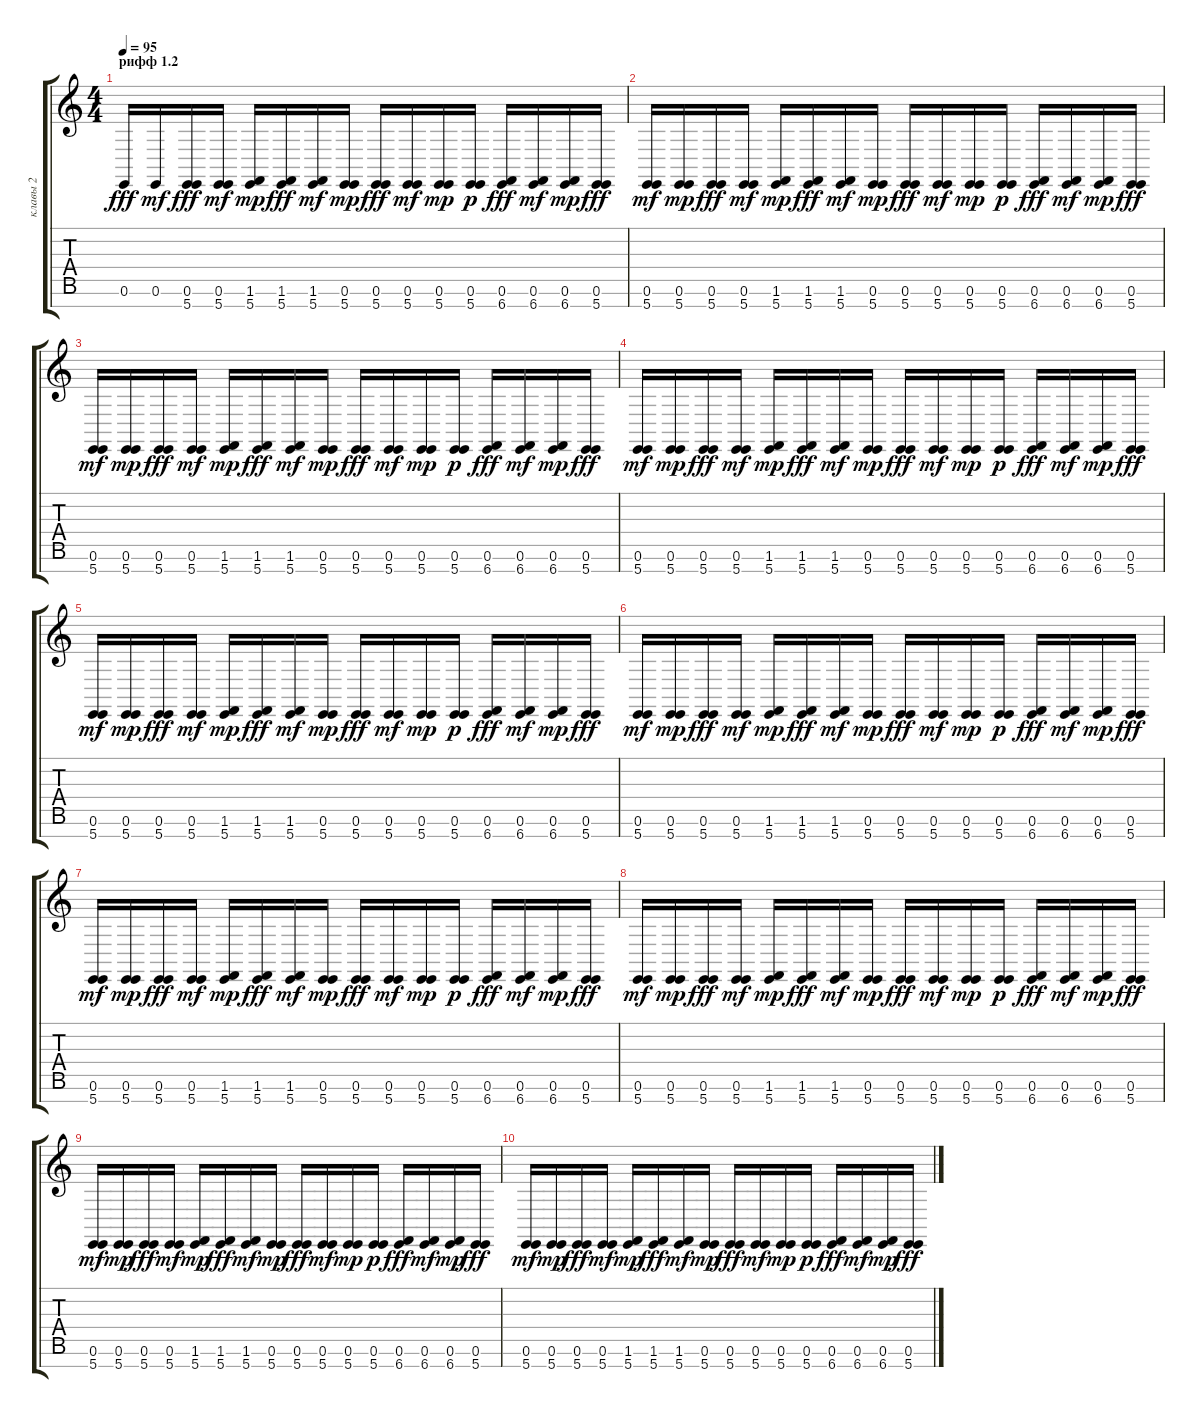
\track ("клавы 2" "клавы 2") {instrument fx4atmosphere}
\staff {score tabs}
\tuning (E4 B3 G3 D3 A2 E2 B1) {hide}
\ts (4 4)
\section ("" "рифф 1.2")
\tempo 95
\clef g2
\ks c
0.6.16{dy fff instrument synthbass1} 0.6.16{dy mf} (0.6 5.7).16{dy fff} (0.6 5.7).16{dy mf} (1.6 5.7).16{dy mp} (1.6 5.7).16{dy fff} (1.6 5.7).16{dy mf} (0.6 5.7).16{dy mp} (0.6 5.7).16{dy fff} (0.6 5.7).16{dy mf} (0.6 5.7).16{dy mp} (0.6 5.7).16{dy p} (0.6 6.7).16{dy fff} (0.6 6.7).16{dy mf} (0.6 6.7).16{dy mp} (0.6 5.7).16{dy fff} |
(0.6 5.7).16{dy mf} (0.6 5.7).16{dy mp} (0.6 5.7).16{dy fff} (0.6 5.7).16{dy mf} (1.6 5.7).16{dy mp} (1.6 5.7).16{dy fff} (1.6 5.7).16{dy mf} (0.6 5.7).16{dy mp} (0.6 5.7).16{dy fff} (0.6 5.7).16{dy mf} (0.6 5.7).16{dy mp} (0.6 5.7).16{dy p} (0.6 6.7).16{dy fff} (0.6 6.7).16{dy mf} (0.6 6.7).16{dy mp} (0.6 5.7).16{dy fff} |
(0.6 5.7).16{dy mf} (0.6 5.7).16{dy mp} (0.6 5.7).16{dy fff} (0.6 5.7).16{dy mf} (1.6 5.7).16{dy mp} (1.6 5.7).16{dy fff} (1.6 5.7).16{dy mf} (0.6 5.7).16{dy mp} (0.6 5.7).16{dy fff} (0.6 5.7).16{dy mf} (0.6 5.7).16{dy mp} (0.6 5.7).16{dy p} (0.6 6.7).16{dy fff} (0.6 6.7).16{dy mf} (0.6 6.7).16{dy mp} (0.6 5.7).16{dy fff} |
(0.6 5.7).16{dy mf} (0.6 5.7).16{dy mp} (0.6 5.7).16{dy fff} (0.6 5.7).16{dy mf} (1.6 5.7).16{dy mp} (1.6 5.7).16{dy fff} (1.6 5.7).16{dy mf} (0.6 5.7).16{dy mp} (0.6 5.7).16{dy fff} (0.6 5.7).16{dy mf} (0.6 5.7).16{dy mp} (0.6 5.7).16{dy p} (0.6 6.7).16{dy fff} (0.6 6.7).16{dy mf} (0.6 6.7).16{dy mp} (0.6 5.7).16{dy fff} |
(0.6 5.7).16{dy mf} (0.6 5.7).16{dy mp} (0.6 5.7).16{dy fff} (0.6 5.7).16{dy mf} (1.6 5.7).16{dy mp} (1.6 5.7).16{dy fff} (1.6 5.7).16{dy mf} (0.6 5.7).16{dy mp} (0.6 5.7).16{dy fff} (0.6 5.7).16{dy mf} (0.6 5.7).16{dy mp} (0.6 5.7).16{dy p} (0.6 6.7).16{dy fff} (0.6 6.7).16{dy mf} (0.6 6.7).16{dy mp} (0.6 5.7).16{dy fff} |
(0.6 5.7).16{dy mf} (0.6 5.7).16{dy mp} (0.6 5.7).16{dy fff} (0.6 5.7).16{dy mf} (1.6 5.7).16{dy mp} (1.6 5.7).16{dy fff} (1.6 5.7).16{dy mf} (0.6 5.7).16{dy mp} (0.6 5.7).16{dy fff} (0.6 5.7).16{dy mf} (0.6 5.7).16{dy mp} (0.6 5.7).16{dy p} (0.6 6.7).16{dy fff} (0.6 6.7).16{dy mf} (0.6 6.7).16{dy mp} (0.6 5.7).16{dy fff} |
(0.6 5.7).16{dy mf} (0.6 5.7).16{dy mp} (0.6 5.7).16{dy fff} (0.6 5.7).16{dy mf} (1.6 5.7).16{dy mp} (1.6 5.7).16{dy fff} (1.6 5.7).16{dy mf} (0.6 5.7).16{dy mp} (0.6 5.7).16{dy fff} (0.6 5.7).16{dy mf} (0.6 5.7).16{dy mp} (0.6 5.7).16{dy p} (0.6 6.7).16{dy fff} (0.6 6.7).16{dy mf} (0.6 6.7).16{dy mp} (0.6 5.7).16{dy fff} |
(0.6 5.7).16{dy mf} (0.6 5.7).16{dy mp} (0.6 5.7).16{dy fff} (0.6 5.7).16{dy mf} (1.6 5.7).16{dy mp} (1.6 5.7).16{dy fff} (1.6 5.7).16{dy mf} (0.6 5.7).16{dy mp} (0.6 5.7).16{dy fff} (0.6 5.7).16{dy mf} (0.6 5.7).16{dy mp} (0.6 5.7).16{dy p} (0.6 6.7).16{dy fff} (0.6 6.7).16{dy mf} (0.6 6.7).16{dy mp} (0.6 5.7).16{dy fff} |
(0.6 5.7).16{dy mf} (0.6 5.7).16{dy mp} (0.6 5.7).16{dy fff} (0.6 5.7).16{dy mf} (1.6 5.7).16{dy mp} (1.6 5.7).16{dy fff} (1.6 5.7).16{dy mf} (0.6 5.7).16{dy mp} (0.6 5.7).16{dy fff} (0.6 5.7).16{dy mf} (0.6 5.7).16{dy mp} (0.6 5.7).16{dy p} (0.6 6.7).16{dy fff} (0.6 6.7).16{dy mf} (0.6 6.7).16{dy mp} (0.6 5.7).16{dy fff} |
(0.6 5.7).16{dy mf volume 0} (0.6 5.7).16{dy mp} (0.6 5.7).16{dy fff} (0.6 5.7).16{dy mf} (1.6 5.7).16{dy mp} (1.6 5.7).16{dy fff} (1.6 5.7).16{dy mf} (0.6 5.7).16{dy mp} (0.6 5.7).16{dy fff} (0.6 5.7).16{dy mf} (0.6 5.7).16{dy mp} (0.6 5.7).16{dy p} (0.6 6.7).16{dy fff} (0.6 6.7).16{dy mf} (0.6 6.7).16{dy mp} (0.6 5.7).16{dy fff}
